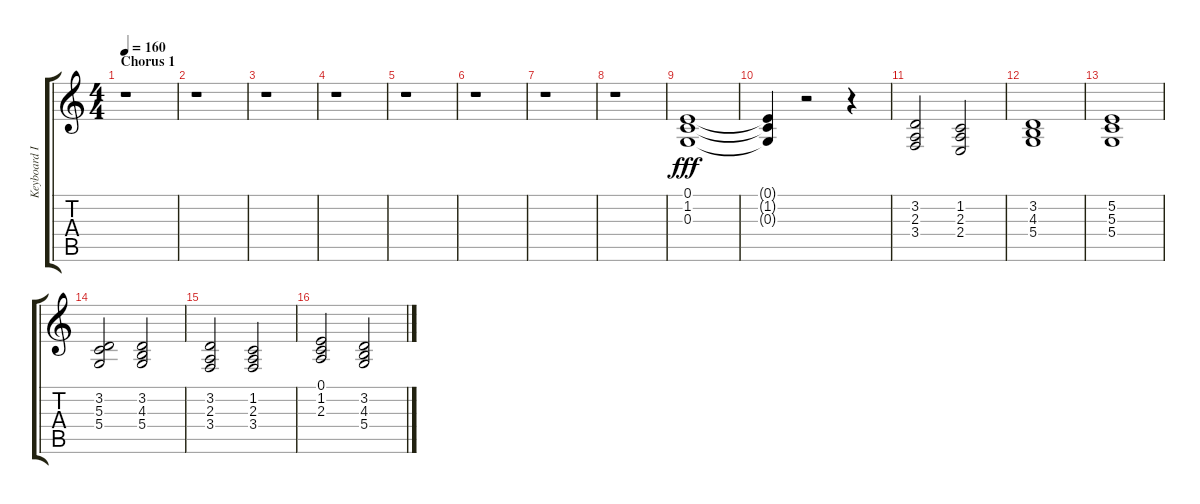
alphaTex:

\track ("Keyboard Interludes" "Keyboard I") {instrument seashore}
\staff {score tabs}
\tuning (E4 B3 G3 D3 A2 E2) {hide}
\ts (4 4)
\section ("" "Chorus 1")
\tempo 160
\clef g2
\ks c
r.1{dy fff} |
r.1 |
r.1 |
r.1 |
r.1 |
r.1 |
r.1 |
r.1 |
(0.1 1.2 0.3).1 |
(0.1{t} 1.2{t} 0.3{t}).4 r.2 r.4 |
(3.2 2.3 3.4).2 (1.2 2.3 2.4).2 |
(3.2 4.3 5.4).1 |
(5.2 5.3 5.4).1 |
(3.2 5.3 5.4).2 (3.2 4.3 5.4).2 |
(3.2 2.3 3.4).2 (1.2 2.3 3.4).2 |
(0.1 1.2 2.3).2 (3.2 4.3 5.4).2
